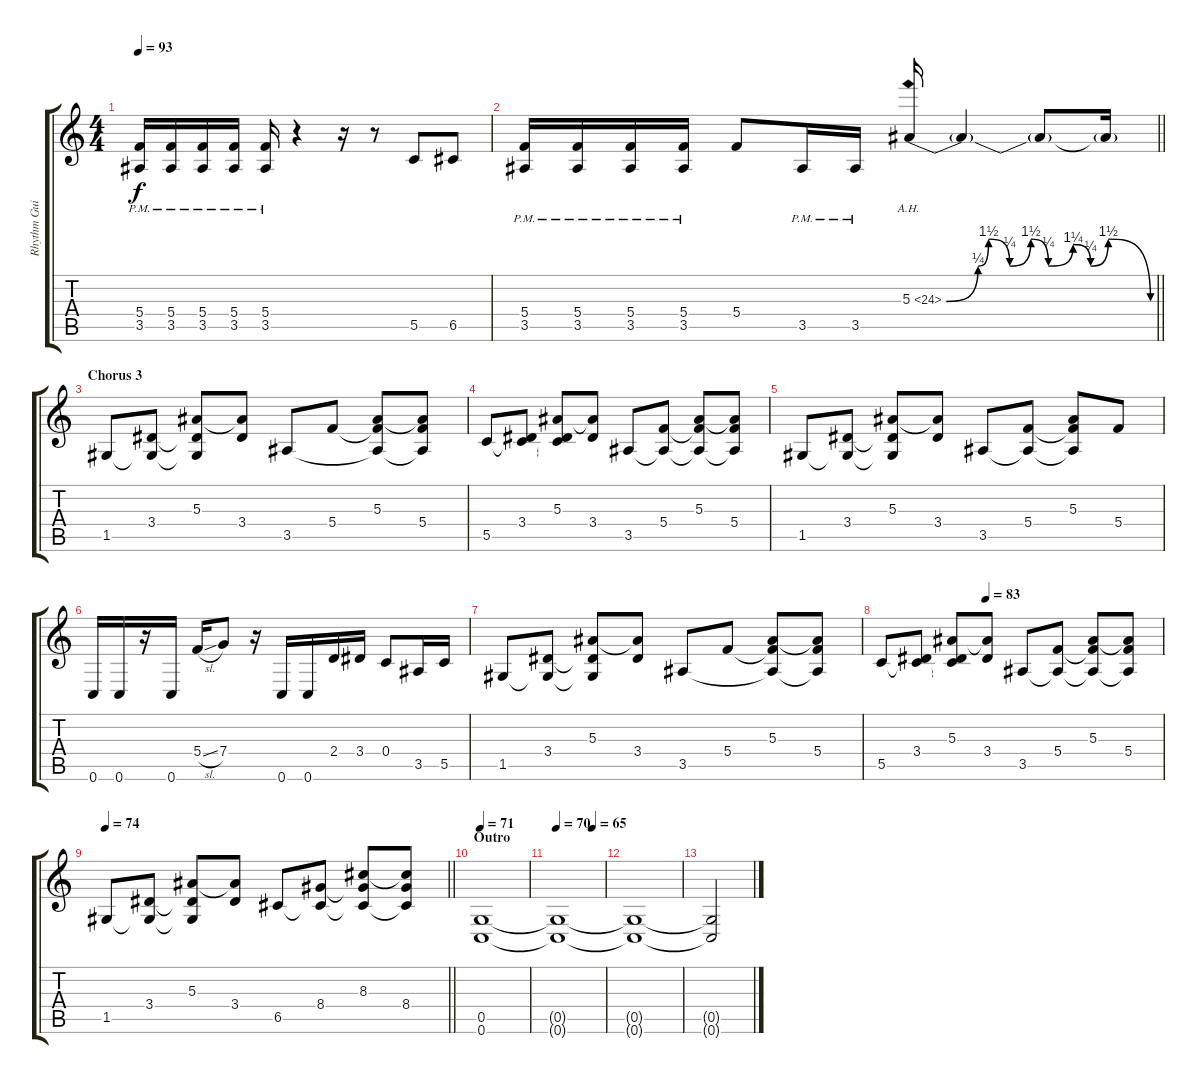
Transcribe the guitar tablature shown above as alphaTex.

\track ("Rhythm Guitar R/Alexi" "Rhythm Gui") {instrument distortionguitar}
\staff {score tabs}
\tuning (D4 A3 F3 C3 G2 C2) {hide}
\ts (4 4)
\tempo 93
\clef g2
\ks c
(5.4{pm} 3.5{pm}).16{dy f} (5.4{pm} 3.5{pm}).16 (5.4{pm} 3.5{pm}).16 (5.4{pm} 3.5{pm}).16 (5.4{pm} 3.5{pm}).16 r.4 r.16 r.8 5.5.8 6.5.8 |
\barLineRight lightlight
(5.4{pm} 3.5{pm}).16 (5.4{pm} 3.5{pm}).16 (5.4{pm} 3.5{pm}).16 (5.4{pm} 3.5{pm}).16 5.4.8 3.5{pm}.16 3.5{pm}.16 5.3{be (custom 0 0 9 1 12 6 18 1 24 6 29 1 36 5 41 1 46 6 58 0 60 0) ah 19}.16 5.3{t}.4 5.3{t}.8 5.3{t}.16 |
\section ("" "Chorus 3")
1.5.8 (3.4 1.5{t}).8 (5.3 3.4{t} 1.5{t}).8 (5.3{t} 3.4).8 3.5.8 5.4.8 (5.3 5.4{t} 3.5{t}).8 (5.3{t} 5.4 3.5{t}).8 |
5.5.8 (3.4 5.5{t}).8 (5.3 3.4{t} 5.5{t}).8 (5.3{t} 3.4).8 3.5.8 (5.4 3.5{t}).8 (5.3 5.4{t} 3.5{t}).8 (5.3{t} 5.4 3.5{t}).8 |
1.5.8 (3.4 1.5{t}).8 (5.3 3.4{t} 1.5{t}).8 (5.3{t} 3.4).8 3.5.8 (5.4 3.5{t}).8 (5.3 5.4{t} 3.5{t}).8 5.4.8 |
0.6.16 0.6.16 r.16 0.6.16 5.4{sl}.16 7.4.8 r.16 0.6.16 0.6.16 2.4.16 3.4.16 0.4.8 3.5.16 5.5.16 |
1.5.8 (3.4 1.5{t}).8 (5.3 3.4{t} 1.5{t}).8 (5.3{t} 3.4).8 3.5.8 5.4.8 (5.3 5.4{t} 3.5{t}).8 (5.3{t} 5.4 3.5{t}).8 |
\tempo (83 0.375)
5.5.8 (3.4 5.5{t}).8 (5.3 3.4{t} 5.5{t}).8 (5.3{t} 3.4).8 3.5.8 (5.4 3.5{t}).8 (5.3 5.4{t} 3.5{t}).8 (5.3{t} 5.4 3.5{t}).8 |
\tempo 74
\barLineRight lightlight
1.5.8 (3.4 1.5{t}).8 (5.3 3.4{t} 1.5{t}).8 (5.3{t} 3.4).8 6.5.8 (8.4 6.5{t}).8 (8.3 8.4{t} 6.5{t}).8 (8.3{t} 8.4 6.5{t}).8 |
\section ("" "Outro")
\tempo 71
(0.5 0.6).1 |
\tempo 70
\tempo (65 0.75)
(0.5{t} 0.6{t}).1 |
(0.5{t} 0.6{t}).1 |
(0.5{t} 0.6{t}).2
